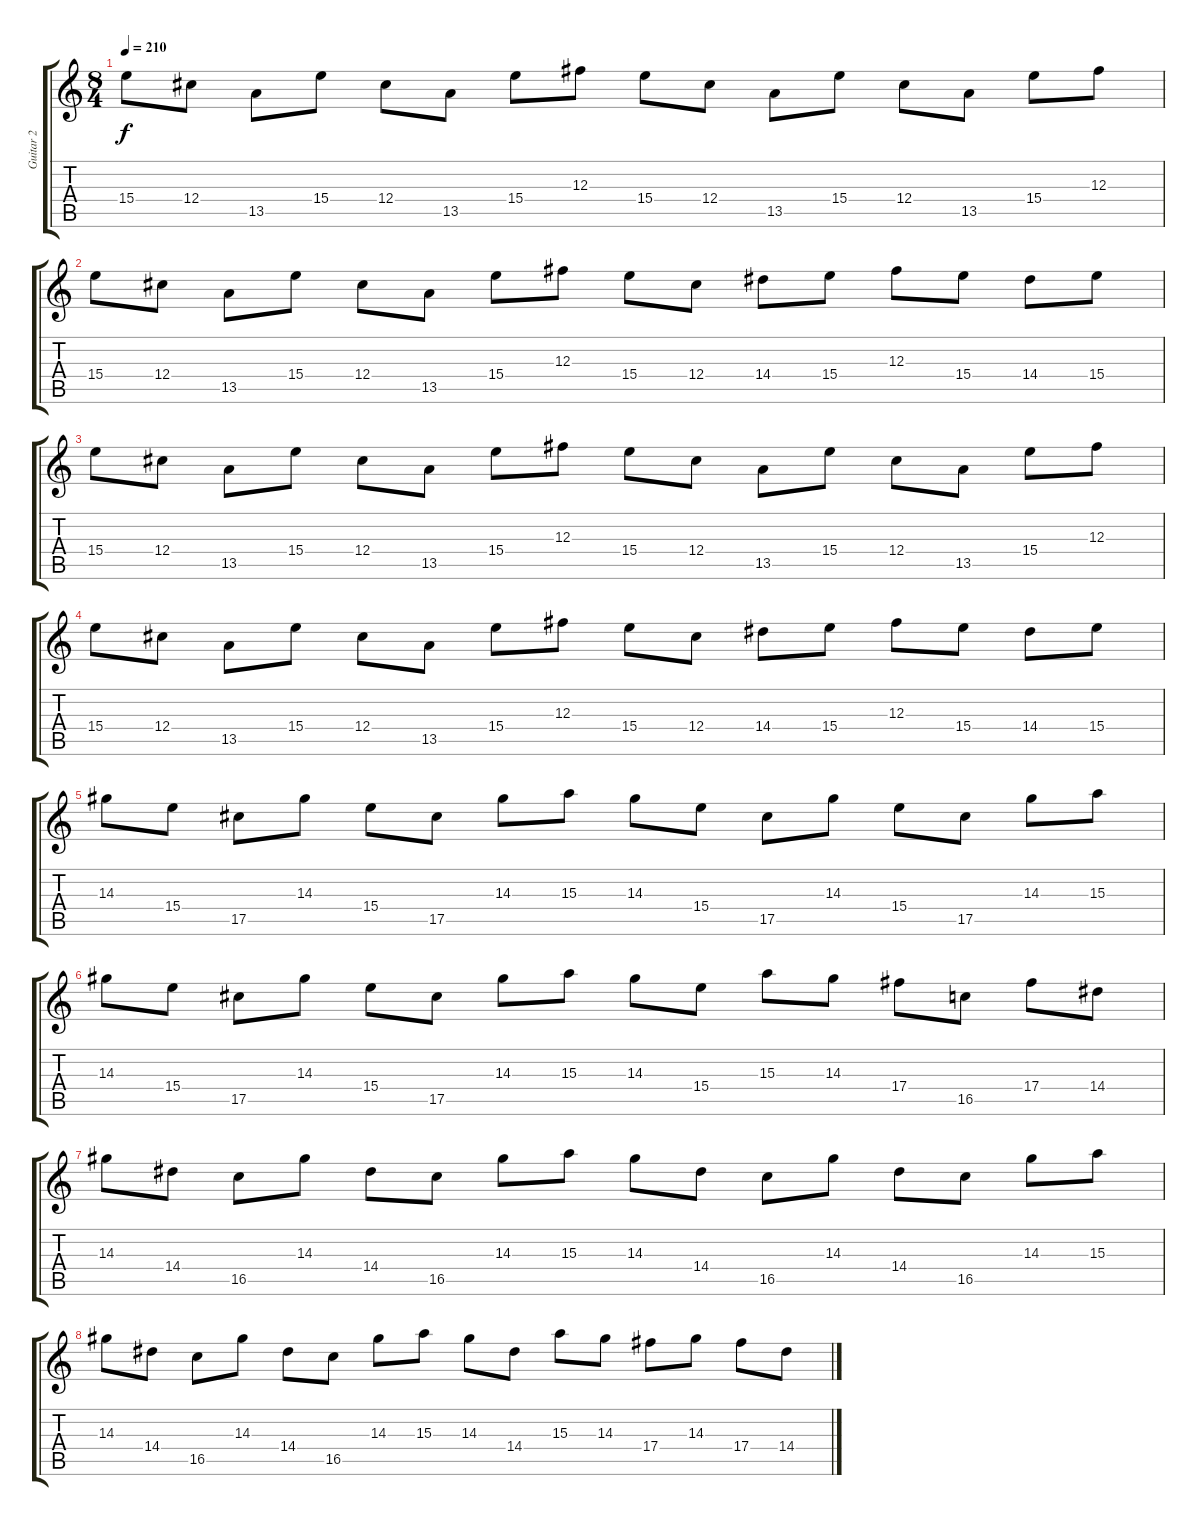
\track ("Guitar 2" "Guitar 2") {instrument distortionguitar}
\staff {score tabs}
\tuning (Eb4 Bb3 Gb3 Db3 Ab2 Db2) {hide}
\ts (8 4)
\tempo 210
\clef g2
\ks c
15.4.8{dy f} 12.4.8 13.5.8 15.4.8 12.4.8 13.5.8 15.4.8 12.3.8 15.4.8 12.4.8 13.5.8 15.4.8 12.4.8 13.5.8 15.4.8 12.3.8 |
15.4.8 12.4.8 13.5.8 15.4.8 12.4.8 13.5.8 15.4.8 12.3.8 15.4.8 12.4.8 14.4.8 15.4.8 12.3.8 15.4.8 14.4.8 15.4.8 |
15.4.8 12.4.8 13.5.8 15.4.8 12.4.8 13.5.8 15.4.8 12.3.8 15.4.8 12.4.8 13.5.8 15.4.8 12.4.8 13.5.8 15.4.8 12.3.8 |
15.4.8 12.4.8 13.5.8 15.4.8 12.4.8 13.5.8 15.4.8 12.3.8 15.4.8 12.4.8 14.4.8 15.4.8 12.3.8 15.4.8 14.4.8 15.4.8 |
14.3.8 15.4.8 17.5.8 14.3.8 15.4.8 17.5.8 14.3.8 15.3.8 14.3.8 15.4.8 17.5.8 14.3.8 15.4.8 17.5.8 14.3.8 15.3.8 |
14.3.8 15.4.8 17.5.8 14.3.8 15.4.8 17.5.8 14.3.8 15.3.8 14.3.8 15.4.8 15.3.8 14.3.8 17.4.8 16.5.8 17.4.8 14.4.8 |
14.3.8 14.4.8 16.5.8 14.3.8 14.4.8 16.5.8 14.3.8 15.3.8 14.3.8 14.4.8 16.5.8 14.3.8 14.4.8 16.5.8 14.3.8 15.3.8 |
14.3.8 14.4.8 16.5.8 14.3.8 14.4.8 16.5.8 14.3.8 15.3.8 14.3.8 14.4.8 15.3.8 14.3.8 17.4.8 14.3.8 17.4.8 14.4.8
